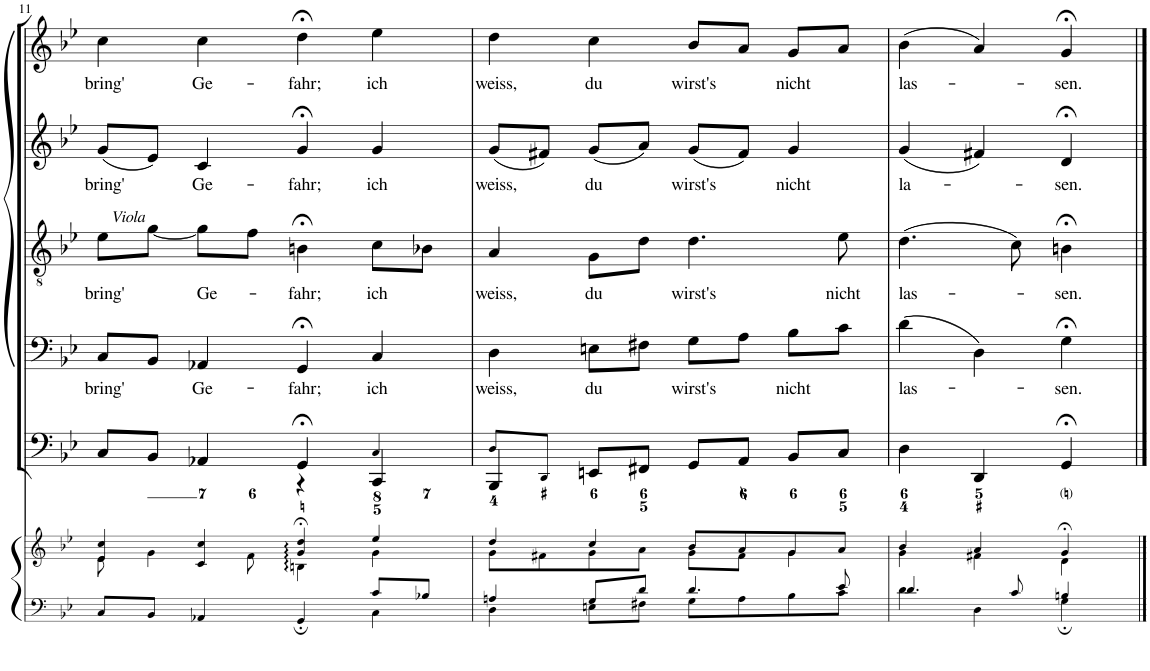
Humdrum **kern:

**kern	**kern	**kern	**kern	**text	**kern	**text	**kern	**text	**kern	**text
*part6	*part6	*part5	*part4	*part4	*part3	*part3	*part2	*part2	*part1	*part1
*staff7	*staff6	*staff5	*staff4	*staff4	*staff3	*staff3	*staff2	*staff2	*staff1	*staff1
*I"Piano reduction	*	*I"Continuo	*I"Basso	*	*I"Tenore Viola col Tenore	*	*I"Alto Violino II. coll' Alto	*	*I"Soprano Oboe I.II., Violino I. col Soprano	*
*I'Pno	*	*	*	*	*I'Vla	*	*I'Vln	*	*I'Vln	*
!!LO:PB:g=z
*clefF4	*clefG2	*clefF4	*clefF4	*	*clefGv2	*	*clefG2	*	*clefG2	*
*	*	*Trd7c12	*	*	*	*	*	*	*	*
*k[b-e-]	*k[b-e-]	*k[b-e-]	*k[b-e-]	*	*k[b-e-]	*	*k[b-e-]	*	*k[b-e-]	*
*M4/4	*M4/4	*M4/4	*M4/4	*	*M4/4	*	*M4/4	*	*M4/4	*
*met(c)	*met(c)	*met(c)	*met(c)	*	*met(c)	*	*met(c)	*	*met(c)	*
=11	=11	=11	=11	=11	=11	=11	=11	=11	=11	=11
*^	*^	*^	*	*	*	*	*	*	*	*
!	!	!	!	!	!	!	!	!LO:TX:a:i:t=Viola	!	!	!	!	!
!	!	!	!	!	!	!	!LO:LY:b	!	!LO:LY:b	!	!LO:LY:b	!	!LO:LY:b
8C/L	2.ryy	4e-/ 4cc/	8e-\	8C/L	4ryy	8C/L	bring'	8e-\L	bring'	(8g/L	bring'	4cc\	bring'
8BB-/J	.	.	4g\	8BB-/J	.	8BB-/J	.	[<8g\J	.	8e-/J)	.	.	.
!	!	!	!	!	!	!	!LO:LY:b	!	!LO:LY:b	!	!LO:LY:b	!	!LO:LY:b
4AA-X/	.	4c/ 4cc/	.	4AA-X/	4ryy	4AA-X/	Ge-	8g\L]	Ge-	4c/	Ge-	4cc\	Ge-
.	.	.	8f\	.	.	.	.	8f\J	.	.	.	.	.
!	!	!	!	!	!	!	!LO:LY:b	!	!LO:LY:b	!	!LO:LY:b	!	!LO:LY:b
4GG;/	.	4g/;< 4dd/;<	4Bn:\	4GG;</	4r	4GG;</	-fahr;	4Bn;<\	-fahr;	4g;</	-fahr;	4dd;<\	-fahr;
!	!	!	!	!	!	!	!LO:LY:b	!	!LO:LY:b	!	!LO:LY:b	!	!LO:LY:b
8c/L	4C\	4ee-/	4g\	4CC/	4C!/	4C/	ich	8c\L	ich	4g/	ich	4ee-\	ich
8B-X/J	.	.	.	.	.	.	.	8B-X\J	.	.	.	.	.
=12	=12	=12	=12	=12	=12	=12	=12	=12	=12	=12	=12	=12	=12
!	!	!	!	!	!	!	!LO:LY:b	!	!LO:LY:b	!	!LO:LY:b	!	!LO:LY:b
4An/	4D\	4dd/	8g\L	8D!/L	4BBB-/	4D\	weiss,	4A/	weiss,	(8g/L	weiss,	4dd\	weiss,
.	.	.	8f#X\	8DD!/J	.	.	.	.	.	8f#X/J)	.	.	.
!	!	!	!	!	!	!	!LO:LY:b	!	!LO:LY:b	!	!LO:LY:b	!	!LO:LY:b
8G/L	8En\L	4cc/	8g\	8EEn/L	4ryy	8En\L	du	8G\L	du	(8g/L	du	4cc\	du
8d/J	8F#X\J	.	8a\J	8FF#X/J	.	8F#X\J	.	8d\J	.	8a/J)	.	.	.
!	!	!	!	!	!	!	!LO:LY:b	!	!LO:LY:b	!	!LO:LY:b	!	!LO:LY:b
4.d/	8G\L	8b-/L	8g\L	8GG/L	2ryy	8G\L	wirst's	4.d\	wirst's	(8g/L	wirst's	8b-/L	wirst's
.	8A\	8a/	8f#\J	8AA/J	.	8A\J	.	.	.	8f#/J)	.	8a/J	.
!	!	!	!	!	!	!	!LO:LY:b	!	!	!	!LO:LY:b	!	!LO:LY:b
.	8B-\	8g/	4g\	8BB-/L	.	8B-\L	nicht	.	.	4g/	nicht	8g/L	nicht
!	!	!	!	!	!	!	!	!	!LO:LY:b	!	!	!	!
8e-/	8c\J	8a/J	.	8C/J	.	8c\J	.	8e-\	nicht	.	.	8a/J	.
*	*	*	*	*v	*v	*	*	*	*	*	*	*	*
=13	=13	=13	=13	=13	=13	=13	=13	=13	=13	=13	=13	=13
!	!	!	!	!	!	!LO:LY:b	!	!LO:LY:b	!	!LO:LY:b	!	!LO:LY:b
4.d/	4d\	4b-/	4g\	4D\	(4d\	las-	(4.d\	las-	(4g/	la-	(4b-\	las-
.	4D\	4a/	4f#X\	4DD/	4D\)	.	.	.	4f#X/)	.	4a/)	.
8c/	.	.	.	.	.	.	8c\)	.	.	.	.	.
!	!	!	!	!	!	!LO:LY:b	!	!LO:LY:b	!	!LO:LY:b	!	!LO:LY:b
4Bn;/	4G\	4g;</	4d\	4GG;</	4G;<\	-sen.	4Bn;<\	-sen.	4d;</	-sen.	4g;</	-sen.
*v	*v	*	*	*	*	*	*	*	*	*	*	*
*	*v	*v	*	*	*	*	*	*	*	*	*
==	==	==	==	==	==	==	==	==	==	==
*-	*-	*-	*-	*-	*-	*-	*-	*-	*-	*-
